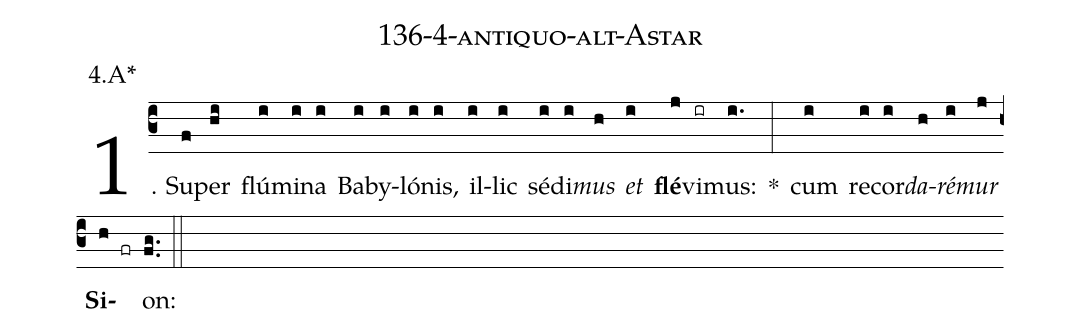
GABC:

name: 136-4-antiquo-alt-Astar;
annotation: 4.A*;
%%
(c3)1. Su(f)per(hi) flú(i)mi(i)na(i) Ba(i)by(i)ló(i)nis,(i) il(i)lic(i) sé(i)di(i)<i>mus</i>(h) <i>et</i>(i) <b>flé</b>(j)vi(ir)mus:(i.) *(:) cum(i) re(i)cor(i)<i>da</i>(h)<i>ré</i>(i)<i>mur</i>(j) <b>Si</b>(h fr)on:(fg..) (::)
